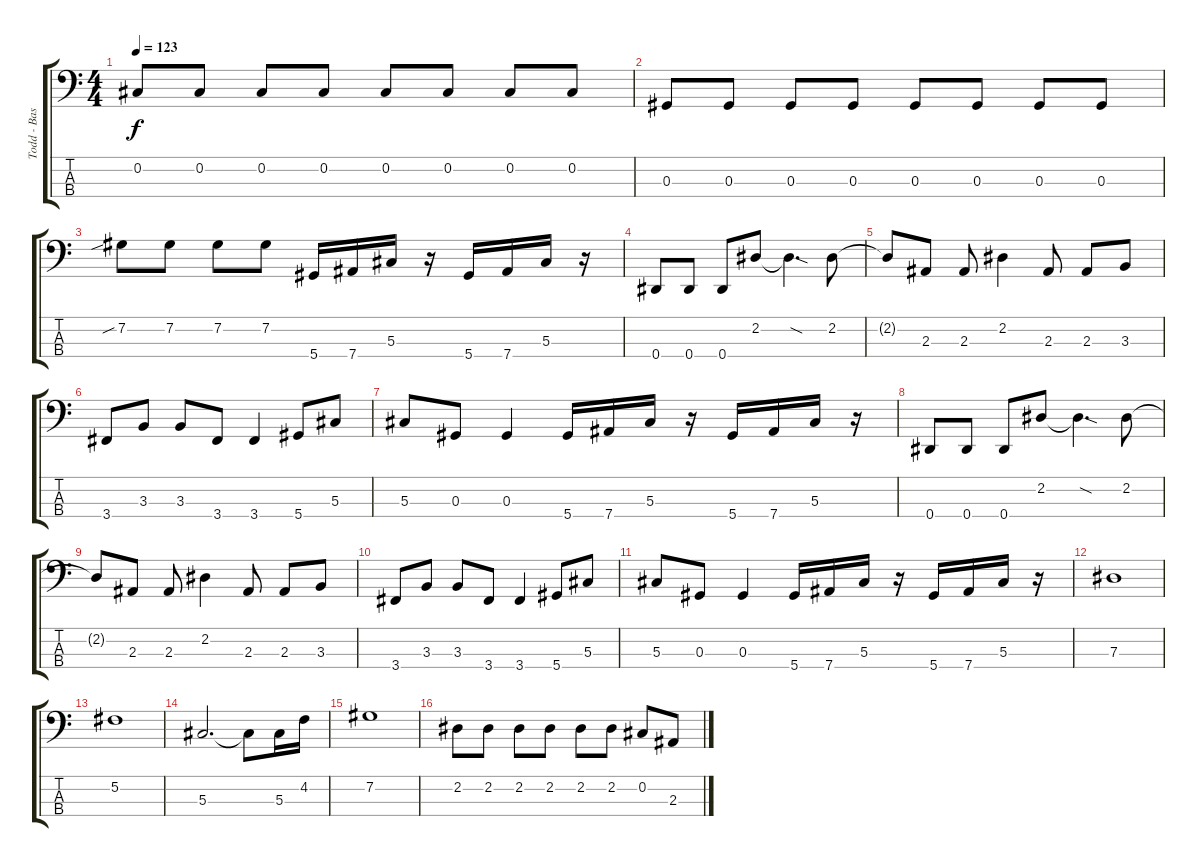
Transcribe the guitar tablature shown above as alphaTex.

\track ("Todd - Bass" "Todd - Bas") {instrument electricbasspick}
\staff {score tabs}
\tuning (Gb2 Db2 Ab1 Eb1) {hide}
\ts (4 4)
\tempo 123
\clef f4
\ks c
0.2.8{dy f} 0.2.8 0.2.8 0.2.8 0.2.8 0.2.8 0.2.8 0.2.8 |
0.3.8 0.3.8 0.3.8 0.3.8 0.3.8 0.3.8 0.3.8 0.3.8 |
7.2{sib}.8 7.2.8 7.2.8 7.2.8 5.4.16 7.4.16 5.3.16 r.16 5.4.16 7.4.16 5.3.16 r.16 |
0.4.8 0.4.8 0.4.8 2.2.8 2.2{sod t}.4{d} 2.2.8 |
2.2{t}.8 2.3.8 2.3.8 2.2.4 2.3.8 2.3.8 3.3.8 |
3.4.8 3.3.8 3.3.8 3.4.8 3.4.4 5.4.8 5.3.8 |
5.3.8 0.3.8 0.3.4 5.4.16 7.4.16 5.3.16 r.16 5.4.16 7.4.16 5.3.16 r.16 |
0.4.8 0.4.8 0.4.8 2.2.8 2.2{sod t}.4{d} 2.2.8 |
2.2{t}.8 2.3.8 2.3.8 2.2.4 2.3.8 2.3.8 3.3.8 |
3.4.8 3.3.8 3.3.8 3.4.8 3.4.4 5.4.8 5.3.8 |
5.3.8 0.3.8 0.3.4 5.4.16 7.4.16 5.3.16 r.16 5.4.16 7.4.16 5.3.16 r.16 |
7.3.1 |
5.2.1 |
5.3.2{d} 5.3{t}.8 5.3.16 4.2.16 |
7.2.1 |
2.2.8 2.2.8 2.2.8 2.2.8 2.2.8 2.2.8 0.2.8 2.3.8
